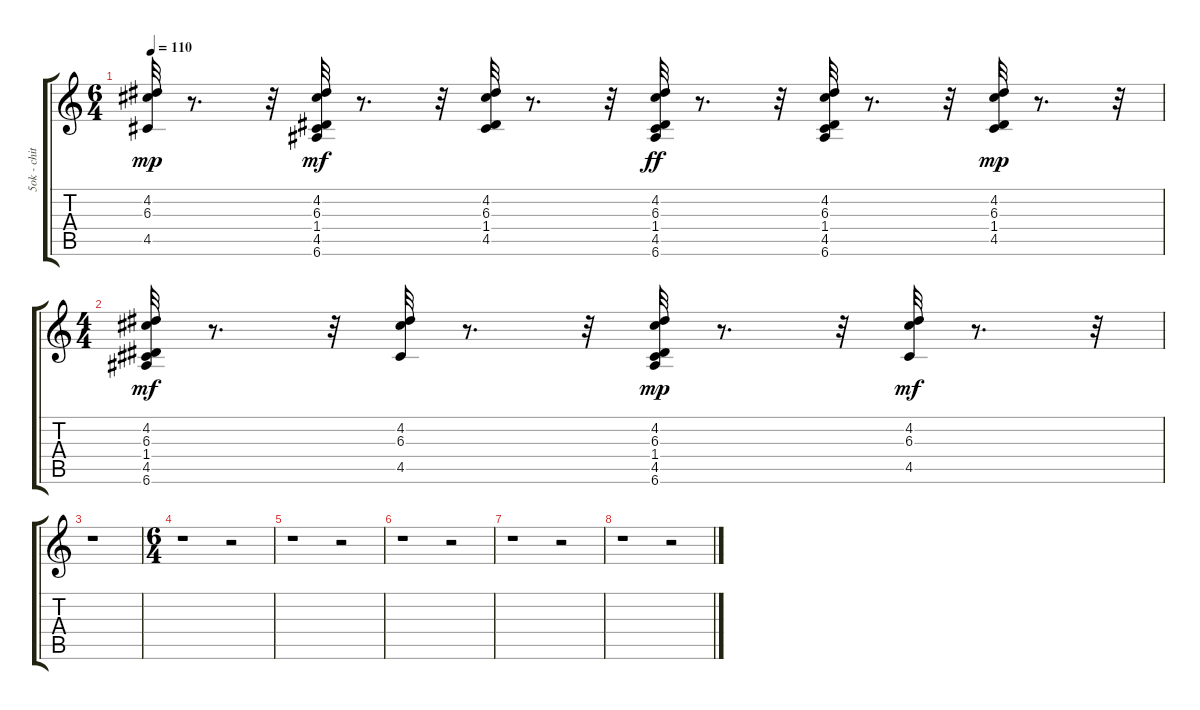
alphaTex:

\track ("5ok - chitarra main" "5ok - chit") {instrument distortionguitar}
\staff {score tabs}
\tuning (E4 B3 G3 D3 A2 E2) {hide}
\ts (6 4)
\tempo 110
\clef g2
\ks c
(4.2 6.3 4.5).32{dy mp} r.8{d} r.32 (4.2 6.3 1.4 4.5 6.6).32{dy mf} r.8{d} r.32 (4.2 6.3 1.4 4.5).32 r.8{d} r.32 (4.2 6.3 1.4 4.5 6.6).32{dy ff} r.8{d} r.32 (4.2 6.3 1.4 4.5 6.6).32 r.8{d} r.32 (4.2 6.3 1.4 4.5).32{dy mp} r.8{d} r.32 |
\ts (4 4)
(4.2 6.3 1.4 4.5 6.6).32{dy mf} r.8{d} r.32 (4.2 6.3 4.5).32 r.8{d} r.32 (4.2 6.3 1.4 4.5 6.6).32{dy mp} r.8{d} r.32 (4.2 6.3 4.5).32{dy mf} r.8{d} r.32 |
r.1 |
\ts (6 4)
r.1 r.2 |
r.1 r.2 |
r.1 r.2 |
r.1 r.2 |
r.1 r.2
